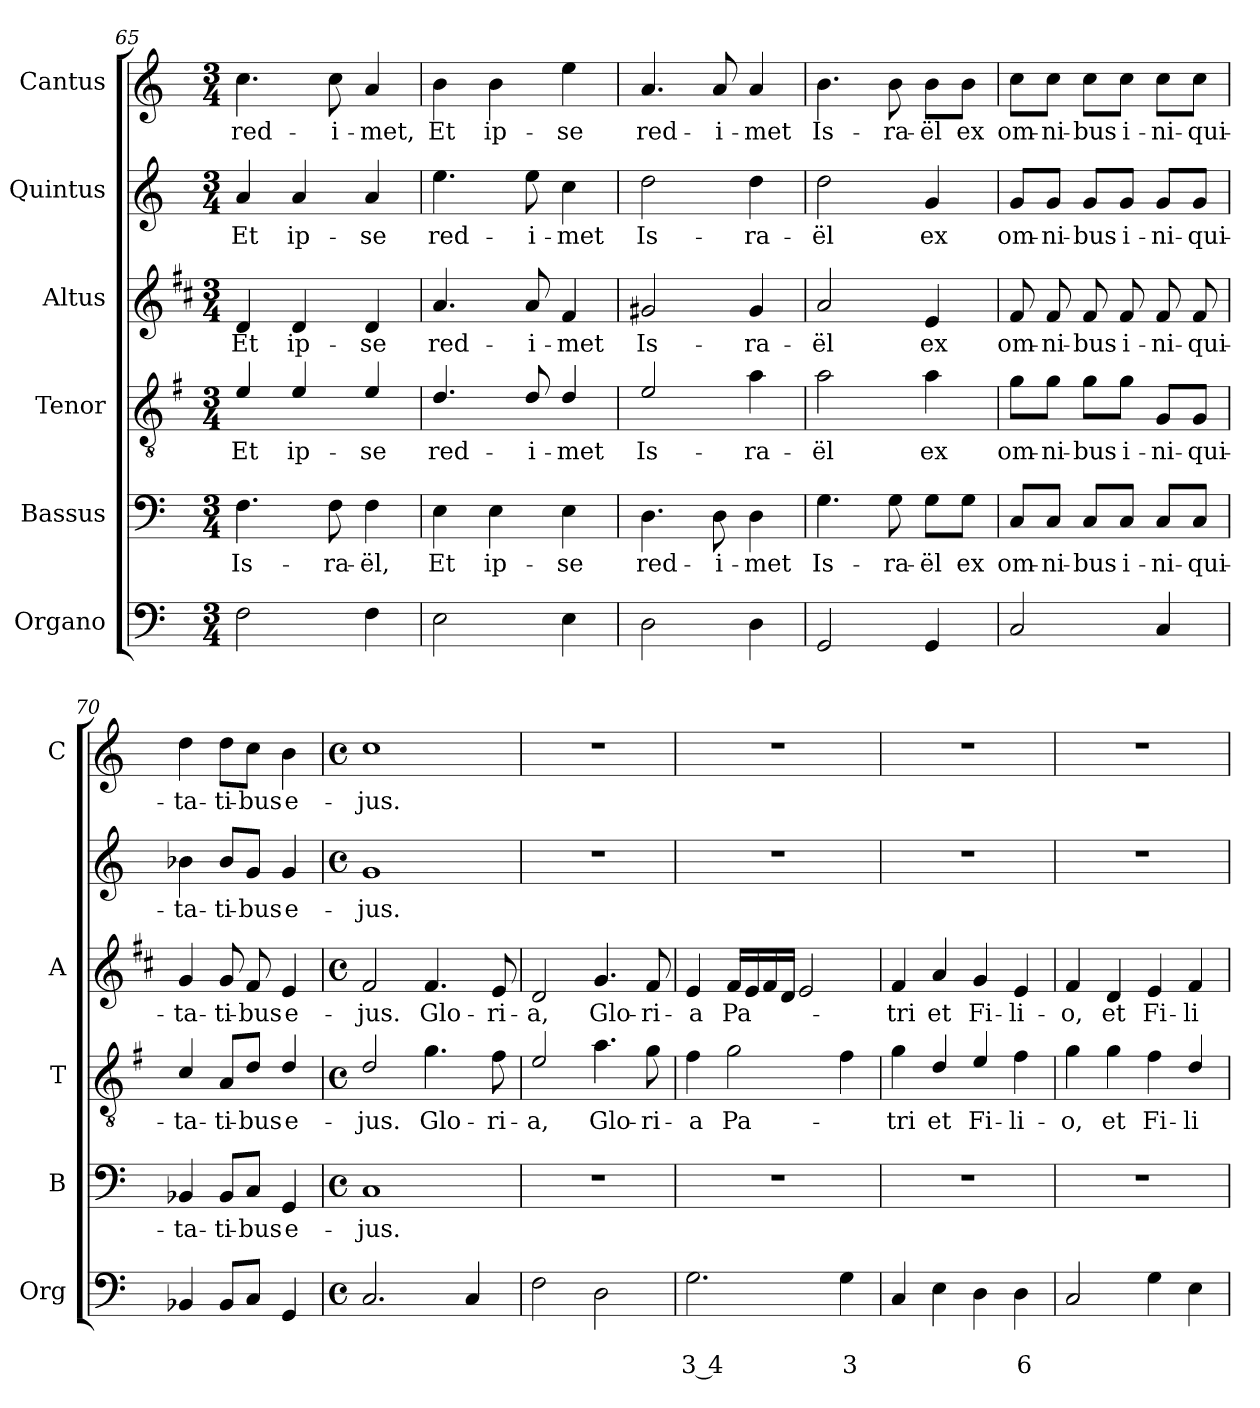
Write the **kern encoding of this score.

**kern	**text	**text	**kern	**text	**kern	**text	**kern	**text	**kern	**text	**kern	**text
*part6	*part6	*part6	*part5	*part5	*part4	*part4	*part3	*part3	*part2	*part2	*part1	*part1
*staff6	*staff6	*staff6	*staff5	*staff5	*staff4	*staff4	*staff3	*staff3	*staff2	*staff2	*staff1	*staff1
*I"Organo	*	*	*I"Bassus	*	*I"Tenor	*	*I"Altus	*	*I"Quintus	*	*I"Cantus	*
*I'Org	*	*	*I'B	*	*I'T	*	*I'A	*	*	*	*I'C	*
*clefF4	*	*	*clefF4	*	*clefGv2	*	*clefG2	*	*clefG2	*	*clefG2	*
*	*	*	*	*	*ITrd4c7	*	*ITrd1c2	*	*	*	*	*
*k[]	*	*	*k[]	*	*k[]	*	*k[]	*	*k[]	*	*k[]	*
*C:	*	*	*C:	*	*C:	*	*C:	*	*C:	*	*C:	*
*M3/4	*	*	*M3/4	*	*M3/4	*	*M3/4	*	*M3/4	*	*M3/4	*
=65	=65	=65	=65	=65	=65	=65	=65	=65	=65	=65	=65	=65
!	!	!	!	!LO:LY:b	!	!LO:LY:b	!	!LO:LY:b	!	!LO:LY:b	!	!LO:LY:b
2F\	.	.	4.F\	Is-	4A/	Et	4c/	Et	4a/	Et	4.cc\	red-
!	!	!	!	!	!	!LO:LY:b	!	!LO:LY:b	!	!LO:LY:b	!	!
.	.	.	.	.	4A/	ip-	4c/	ip-	4a/	ip-	.	.
!	!	!	!	!LO:LY:b	!	!	!	!	!	!	!	!LO:LY:b
.	.	.	8F\	-ra-	.	.	.	.	.	.	8cc\	-i-
!	!	!	!	!LO:LY:b	!	!LO:LY:b	!	!LO:LY:b	!	!LO:LY:b	!	!LO:LY:b
4F\	.	.	4F\	-ël,	4A/	-se	4c/	-se	4a/	-se	4a/	-met,
=66	=66	=66	=66	=66	=66	=66	=66	=66	=66	=66	=66	=66
!	!	!	!	!LO:LY:b	!	!LO:LY:b	!	!LO:LY:b	!	!LO:LY:b	!	!LO:LY:b
2E\	.	.	4E\	Et	4.G/	red-	4.g/	red-	4.ee\	red-	4b\	Et
!	!	!	!	!LO:LY:b	!	!	!	!	!	!	!	!LO:LY:b
.	.	.	4E\	ip-	.	.	.	.	.	.	4b\	ip-
!	!	!	!	!	!	!LO:LY:b	!	!LO:LY:b	!	!LO:LY:b	!	!
.	.	.	.	.	8G/	-i-	8g/	-i-	8ee\	-i-	.	.
!	!	!	!	!LO:LY:b	!	!LO:LY:b	!	!LO:LY:b	!	!LO:LY:b	!	!LO:LY:b
4E\	.	.	4E\	-se	4G/	-met	4e/	-met	4cc\	-met	4ee\	-se
=67	=67	=67	=67	=67	=67	=67	=67	=67	=67	=67	=67	=67
!	!	!	!	!LO:LY:b	!	!LO:LY:b	!	!LO:LY:b	!	!LO:LY:b	!	!LO:LY:b
2D\	.	.	4.D\	red-	2A/	Is-	2f#X/	Is-	2dd\	Is-	4.a/	red-
!	!	!	!	!LO:LY:b	!	!	!	!	!	!	!	!LO:LY:b
.	.	.	8D\	-i-	.	.	.	.	.	.	8a/	-i-
!	!	!	!	!LO:LY:b	!	!LO:LY:b	!	!LO:LY:b	!	!LO:LY:b	!	!LO:LY:b
4D\	.	.	4D\	-met	4d\	-ra-	4f#/	-ra-	4dd\	-ra-	4a/	-met
!!LO:LB:g=z
=68	=68	=68	=68	=68	=68	=68	=68	=68	=68	=68	=68	=68
!	!	!	!	!LO:LY:b	!	!LO:LY:b	!	!LO:LY:b	!	!LO:LY:b	!	!LO:LY:b
2GG/	.	.	4.G\	Is-	2d\	-ël	2g/	-ël	2dd\	-ël	4.b\	Is-
!	!	!	!	!LO:LY:b	!	!	!	!	!	!	!	!LO:LY:b
.	.	.	8G\	-ra-	.	.	.	.	.	.	8b\	-ra-
!	!	!	!	!LO:LY:b	!	!LO:LY:b	!	!LO:LY:b	!	!LO:LY:b	!	!LO:LY:b
4GG/	.	.	8G\L	-ël	4d\	ex	4d/	ex	4g/	ex	8b\L	-ël
!	!	!	!	!LO:LY:b	!	!	!	!	!	!	!	!LO:LY:b
.	.	.	8G\J	ex	.	.	.	.	.	.	8b\J	ex
=69	=69	=69	=69	=69	=69	=69	=69	=69	=69	=69	=69	=69
!	!	!	!	!LO:LY:b	!	!LO:LY:b	!	!LO:LY:b	!	!LO:LY:b	!	!LO:LY:b
2C/	.	.	8C/L	om-	8c\L	om-	8e/	om-	8g/L	om-	8cc\L	om-
!	!	!	!	!LO:LY:b	!	!LO:LY:b	!	!LO:LY:b	!	!LO:LY:b	!	!LO:LY:b
.	.	.	8C/J	-ni-	8c\J	-ni-	8e/	-ni-	8g/J	-ni-	8cc\J	-ni-
!	!	!	!	!LO:LY:b	!	!LO:LY:b	!	!LO:LY:b	!	!LO:LY:b	!	!LO:LY:b
.	.	.	8C/L	-bus	8c\L	-bus	8e/	-bus	8g/L	-bus	8cc\L	-bus
!	!	!	!	!LO:LY:b	!	!LO:LY:b	!	!LO:LY:b	!	!LO:LY:b	!	!LO:LY:b
.	.	.	8C/J	i-	8c\J	i-	8e/	i-	8g/J	i-	8cc\J	i-
!	!	!	!	!LO:LY:b	!	!LO:LY:b	!	!LO:LY:b	!	!LO:LY:b	!	!LO:LY:b
4C/	.	.	8C/L	-ni-	8C/L	-ni-	8e/	-ni-	8g/L	-ni-	8cc\L	-ni-
!	!	!	!	!LO:LY:b	!	!LO:LY:b	!	!LO:LY:b	!	!LO:LY:b	!	!LO:LY:b
.	.	.	8C/J	-qui-	8C/J	-qui-	8e/	-qui-	8g/J	-qui-	8cc\J	-qui-
=70	=70	=70	=70	=70	=70	=70	=70	=70	=70	=70	=70	=70
!	!	!	!	!LO:LY:b	!	!LO:LY:b	!	!LO:LY:b	!	!LO:LY:b	!	!LO:LY:b
4BB-X/	.	.	4BB-X/	-ta-	4F/	-ta-	4f/	-ta-	4b-X\	-ta-	4dd\	-ta-
!	!	!	!	!LO:LY:b	!	!LO:LY:b	!	!LO:LY:b	!	!LO:LY:b	!	!LO:LY:b
8BB-/L	.	.	8BB-/L	-ti-	8D/L	-ti-	8f/	-ti-	8b-/L	-ti-	8dd\L	-ti-
!	!	!	!	!LO:LY:b	!	!LO:LY:b	!	!LO:LY:b	!	!LO:LY:b	!	!LO:LY:b
8C/J	.	.	8C/J	-bus	8G/J	-bus	8e/	-bus	8g/J	-bus	8cc\J	-bus
!	!	!	!	!LO:LY:b	!	!LO:LY:b	!	!LO:LY:b	!	!LO:LY:b	!	!LO:LY:b
4GG/	.	.	4GG/	e-	4G/	e-	4d/	e-	4g/	e-	4b\	e-
=71	=71	=71	=71	=71	=71	=71	=71	=71	=71	=71	=71	=71
*M4/4	*	*	*M4/4	*	*M4/4	*	*M4/4	*	*M4/4	*	*M4/4	*
*met(c)	*	*	*met(c)	*	*met(c)	*	*met(c)	*	*met(c)	*	*met(c)	*
!	!	!	!	!LO:LY:b	!	!LO:LY:b	!	!LO:LY:b	!	!LO:LY:b	!	!LO:LY:b
2.C/	.	.	1C	-jus.	2G/	-jus.	2e/	-jus.	1g	-jus.	1cc	-jus.
!	!	!	!	!	!	!LO:LY:b	!	!LO:LY:b	!	!	!	!
.	.	.	.	.	4.c\	Glo-	4.e/	Glo-	.	.	.	.
4C/	.	.	.	.	.	.	.	.	.	.	.	.
!	!	!	!	!	!	!LO:LY:b	!	!LO:LY:b	!	!	!	!
.	.	.	.	.	8B\	-ri-	8d/	-ri-	.	.	.	.
=72	=72	=72	=72	=72	=72	=72	=72	=72	=72	=72	=72	=72
!	!	!	!	!	!	!LO:LY:b	!	!LO:LY:b	!	!	!	!
2F\	.	.	1r	.	2A/	-a,	2c/	-a,	1r	.	1r	.
!	!	!	!	!	!	!LO:LY:b	!	!LO:LY:b	!	!	!	!
2D\	.	.	.	.	4.d\	Glo-	4.f/	Glo-	.	.	.	.
!	!	!	!	!	!	!LO:LY:b	!	!LO:LY:b	!	!	!	!
.	.	.	.	.	8c\	-ri-	8e/	-ri-	.	.	.	.
=73	=73	=73	=73	=73	=73	=73	=73	=73	=73	=73	=73	=73
!	!	!LO:LY:b	!	!	!	!LO:LY:b	!	!LO:LY:b	!	!	!	!
2.G\	.	3 4	1r	.	4B\	-a	4d/	-a	1r	.	1r	.
!	!	!	!	!	!	!LO:LY:b	!	!LO:LY:b	!	!	!	!
.	.	.	.	.	2c\	Pa-	16e/LL	Pa-	.	.	.	.
.	.	.	.	.	.	.	16d/	.	.	.	.	.
.	.	.	.	.	.	.	16e/	.	.	.	.	.
.	.	.	.	.	.	.	16c/JJ	.	.	.	.	.
.	.	.	.	.	.	.	2d/	.	.	.	.	.
!	!	!LO:LY:b	!	!	!	!	!	!	!	!	!	!
4G\	.	3	.	.	4B\	.	.	.	.	.	.	.
=74	=74	=74	=74	=74	=74	=74	=74	=74	=74	=74	=74	=74
!	!	!	!	!	!	!LO:LY:b	!	!LO:LY:b	!	!	!	!
4C/	.	.	1r	.	4c\	-tri	4e/	-tri	1r	.	1r	.
!	!	!	!	!	!	!LO:LY:b	!	!LO:LY:b	!	!	!	!
4E\	.	.	.	.	4G/	et	4g/	et	.	.	.	.
!	!	!	!	!	!	!LO:LY:b	!	!LO:LY:b	!	!	!	!
4D\	.	.	.	.	4A/	Fi-	4f/	Fi-	.	.	.	.
!	!	!LO:LY:b	!	!	!	!LO:LY:b	!	!LO:LY:b	!	!	!	!
4D\	.	6	.	.	4B\	-li-	4d/	-li-	.	.	.	.
!!LO:LB:g=z
=75	=75	=75	=75	=75	=75	=75	=75	=75	=75	=75	=75	=75
!	!	!	!	!	!	!LO:LY:b	!	!LO:LY:b	!	!	!	!
2C/	.	.	1r	.	4c\	-o,	4e/	-o,	1r	.	1r	.
!	!	!	!	!	!	!LO:LY:b	!	!LO:LY:b	!	!	!	!
.	.	.	.	.	4c\	et	4c/	et	.	.	.	.
!	!	!	!	!	!	!LO:LY:b	!	!LO:LY:b	!	!	!	!
4G\	.	.	.	.	4B\	Fi-	4d/	Fi-	.	.	.	.
!	!	!	!	!	!	!LO:LY:b	!	!LO:LY:b	!	!	!	!
4E\	.	.	.	.	4G/	-li-	4e/	-li-	.	.	.	.
=	=	=	=	=	=	=	=	=	=	=	=	=
*-	*-	*-	*-	*-	*-	*-	*-	*-	*-	*-	*-	*-
